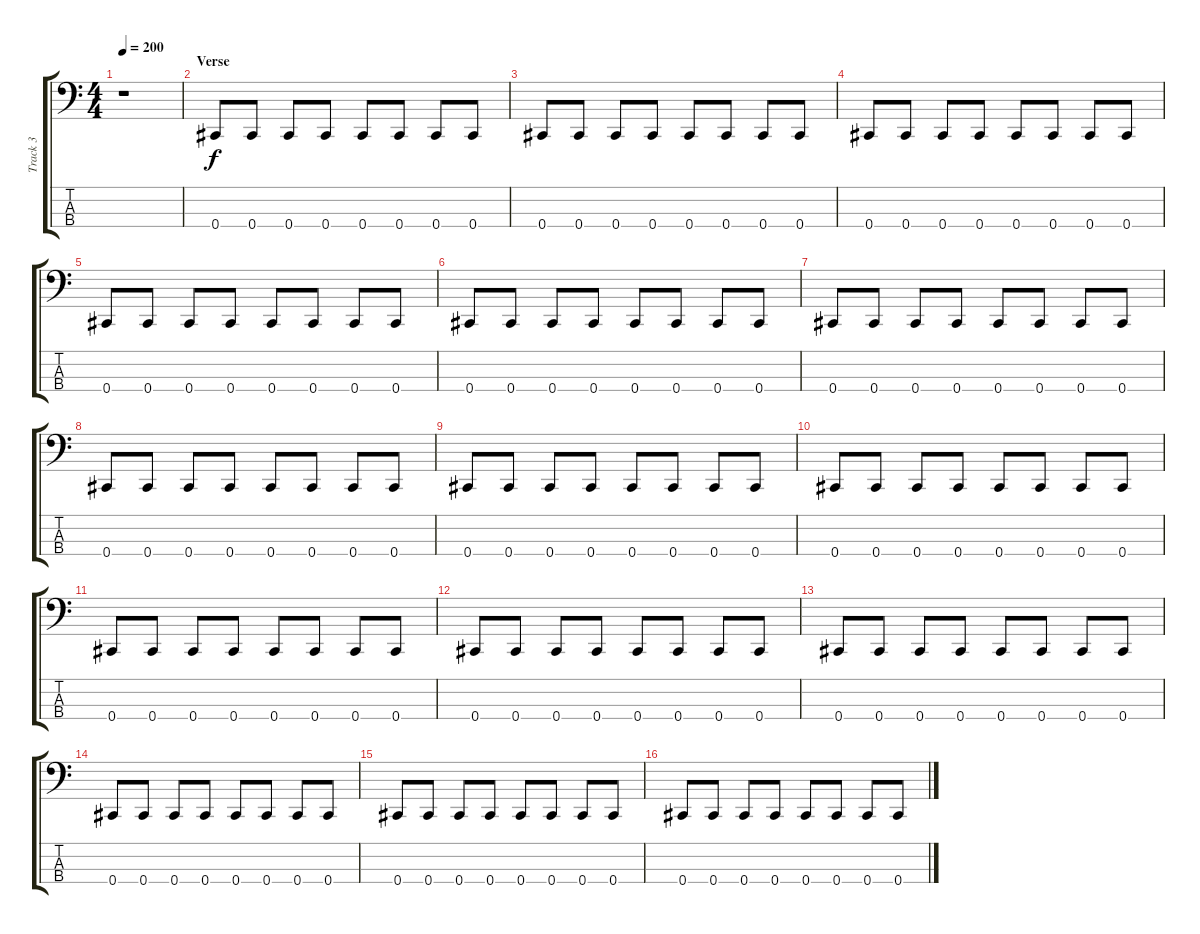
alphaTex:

\track ("Track 3" "Track 3") {instrument electricbasspick}
\staff {score tabs}
\tuning (E2 B1 Gb1 Db1) {hide}
\ts (4 4)
\tempo 200
\clef f4
\ks c
r.1{dy f} |
\section ("" "Verse")
0.4.8 0.4.8 0.4.8 0.4.8 0.4.8 0.4.8 0.4.8 0.4.8 |
0.4.8 0.4.8 0.4.8 0.4.8 0.4.8 0.4.8 0.4.8 0.4.8 |
0.4.8 0.4.8 0.4.8 0.4.8 0.4.8 0.4.8 0.4.8 0.4.8 |
0.4.8 0.4.8 0.4.8 0.4.8 0.4.8 0.4.8 0.4.8 0.4.8 |
0.4.8 0.4.8 0.4.8 0.4.8 0.4.8 0.4.8 0.4.8 0.4.8 |
0.4.8 0.4.8 0.4.8 0.4.8 0.4.8 0.4.8 0.4.8 0.4.8 |
0.4.8 0.4.8 0.4.8 0.4.8 0.4.8 0.4.8 0.4.8 0.4.8 |
0.4.8 0.4.8 0.4.8 0.4.8 0.4.8 0.4.8 0.4.8 0.4.8 |
0.4.8 0.4.8 0.4.8 0.4.8 0.4.8 0.4.8 0.4.8 0.4.8 |
0.4.8 0.4.8 0.4.8 0.4.8 0.4.8 0.4.8 0.4.8 0.4.8 |
0.4.8 0.4.8 0.4.8 0.4.8 0.4.8 0.4.8 0.4.8 0.4.8 |
0.4.8 0.4.8 0.4.8 0.4.8 0.4.8 0.4.8 0.4.8 0.4.8 |
0.4.8 0.4.8 0.4.8 0.4.8 0.4.8 0.4.8 0.4.8 0.4.8 |
0.4.8 0.4.8 0.4.8 0.4.8 0.4.8 0.4.8 0.4.8 0.4.8 |
0.4.8 0.4.8 0.4.8 0.4.8 0.4.8 0.4.8 0.4.8 0.4.8
